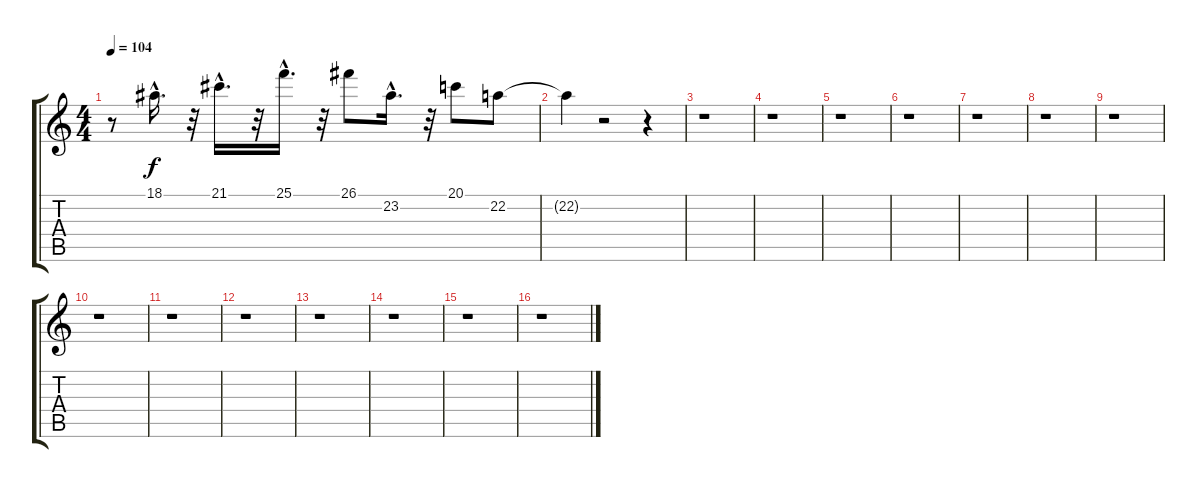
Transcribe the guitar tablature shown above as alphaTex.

\track "" {instrument shakuhachi}
\staff {score tabs}
\tuning (E4 B3 G3 D3 A2 E2) {hide}
\ts (4 4)
\tempo 104
\clef g2
\ks c
r.8{dy f} 18.1{hac}.16{d} r.32 21.1{hac}.16{d} r.32 25.1{hac}.16{d} r.32 26.1.8 23.2{hac}.16{d} r.32 20.1.8 22.2.8 |
22.2{t}.4 r.2 r.4 |
r.1 |
r.1 |
r.1 |
r.1 |
r.1 |
r.1 |
r.1 |
r.1 |
r.1 |
r.1 |
r.1 |
r.1 |
r.1 |
r.1
